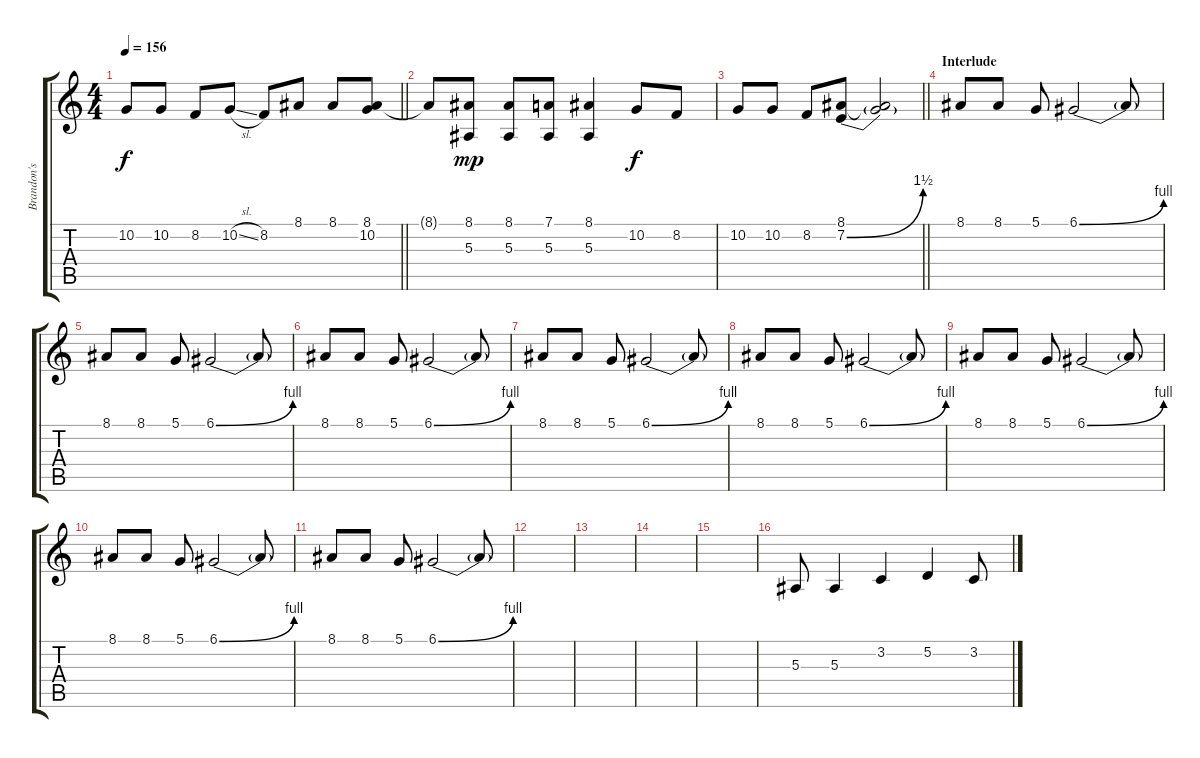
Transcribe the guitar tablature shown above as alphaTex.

\track ("Brandon's" "Brandon's") {instrument oboe}
\staff {score tabs}
\tuning (D4 A3 F3 C3 G2 C2) {hide}
\ts (4 4)
\tempo 156
\clef g2
\barLineRight lightlight
\ks c
10.2.8{dy f} 10.2.8 8.2.8 10.2{sl}.8 8.2.8 8.1.8 8.1.8 (8.1 10.2).8 |
8.1{t}.8 (8.1 5.3).8{dy mp} (8.1 5.3).8 (7.1 5.3).8 (8.1 5.3).4 10.2.8{dy f} 8.2.8 |
\barLineRight lightlight
10.2.8 10.2.8 8.2.8 (8.1 7.2{be (bend 0 0 60 6)}).8 (8.1{t} 7.2{t}).2 |
\section ("" "Interlude")
8.1.8{volume 11 instrument synthvoice} 8.1.8 5.1.8 6.1{be (bend 0 0 60 4)}.2 6.1{t}.8 |
8.1.8{volume 10} 8.1.8 5.1.8 6.1{be (bend 0 0 60 4)}.2 6.1{t}.8 |
8.1.8{volume 9} 8.1.8 5.1.8 6.1{be (bend 0 0 60 4)}.2 6.1{t}.8 |
8.1.8{volume 8} 8.1.8 5.1.8 6.1{be (bend 0 0 60 4)}.2 6.1{t}.8 |
8.1.8{volume 8 balance 6} 8.1.8 5.1.8 6.1{be (bend 0 0 60 4)}.2 6.1{t}.8 |
8.1.8{volume 8 balance 4} 8.1.8 5.1.8 6.1{be (bend 0 0 60 4)}.2 6.1{t}.8 |
8.1.8{volume 8 balance 2} 8.1.8 5.1.8 6.1{be (bend 0 0 60 4)}.2 6.1{t}.8 |
8.1.8{volume 8 balance 0} 8.1.8 5.1.8 6.1{be (bend 0 0 60 4)}.2 6.1{t}.8 |
|
|
|
|
5.3.8{instrument flute} 5.3.4 3.2.4 5.2.4 3.2.8
